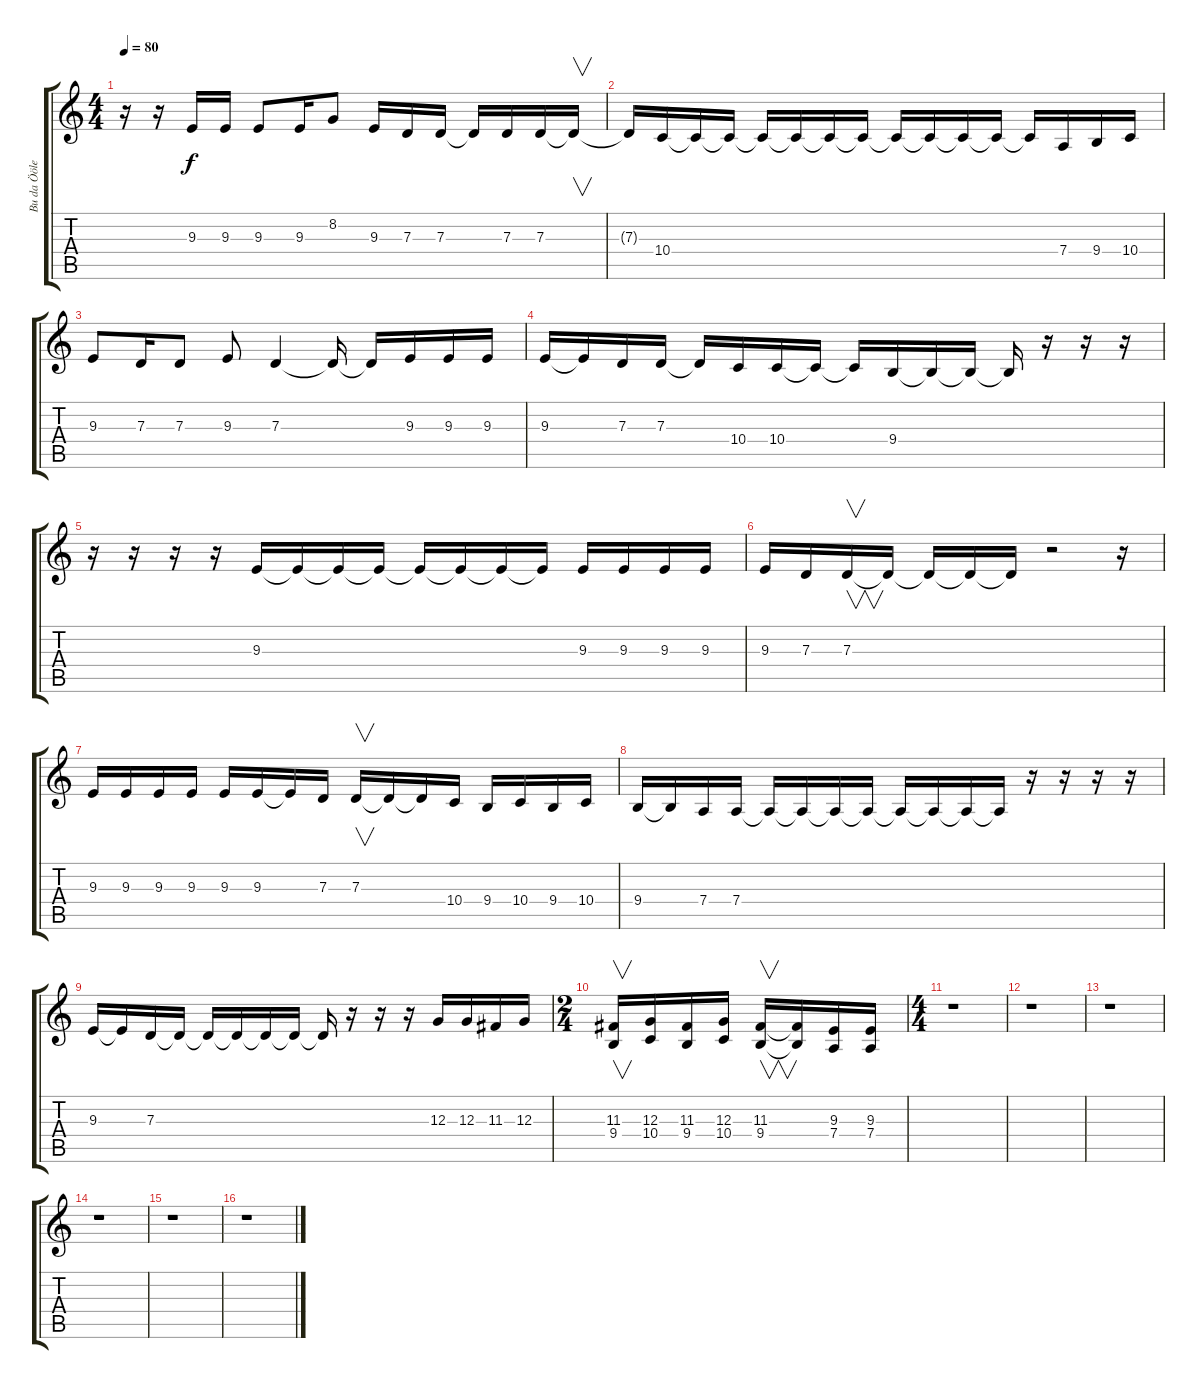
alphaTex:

\track ("Bu da Ööle :))" "Bu da Ööle") {instrument synthvoice}
\staff {score tabs}
\tuning (E4 B3 G3 D3 A2 E2) {hide}
\ts (4 4)
\tempo 80
\clef g2
\ks c
r.16{dy f} r.16 9.3.16 9.3.16 9.3.8 9.3.16 8.2.8 9.3.16 7.3.16 7.3.16 7.3{t}.16 7.3.16 7.3.16 7.3{t}.16{v} |
7.3{t}.16 10.4.16 10.4{t}.16 10.4{t}.16 10.4{t}.16 10.4{t}.16 10.4{t}.16 10.4{t}.16 10.4{t}.16 10.4{t}.16 10.4{t}.16 10.4{t}.16 10.4{t}.16 7.4.16 9.4.16 10.4.16 |
9.3.8 7.3.16 7.3.8 9.3.8 7.3.4 7.3{t}.16 7.3{t}.16 9.3.16 9.3.16 9.3.16 |
9.3.16 9.3{t}.16 7.3.16 7.3.16 7.3{t}.16 10.4.16 10.4.16 10.4{t}.16 10.4{t}.16 9.4.16 9.4{t}.16 9.4{t}.16 9.4{t}.16 r.16 r.16 r.16 |
r.16 r.16 r.16 r.16 9.3.16 9.3{t}.16 9.3{t}.16 9.3{t}.16 9.3{t}.16 9.3{t}.16 9.3{t}.16 9.3{t}.16 9.3.16 9.3.16 9.3.16 9.3.16 |
9.3.16 7.3.16 7.3.16{v} 7.3{t}.16 7.3{t}.16 7.3{t}.16 7.3{t}.16 r.2 r.16 |
9.3.16 9.3.16 9.3.16 9.3.16 9.3.16 9.3.16 9.3{t}.16 7.3.16 7.3.16{v} 7.3{t}.16 7.3{t}.16 10.4.16 9.4.16 10.4.16 9.4.16 10.4.16 |
9.4.16 9.4{t}.16 7.4.16 7.4.16 7.4{t}.16 7.4{t}.16 7.4{t}.16 7.4{t}.16 7.4{t}.16 7.4{t}.16 7.4{t}.16 7.4{t}.16 r.16 r.16 r.16 r.16 |
9.3.16 9.3{t}.16 7.3.16 7.3{t}.16 7.3{t}.16 7.3{t}.16 7.3{t}.16 7.3{t}.16 7.3{t}.16 r.16 r.16 r.16 12.3.16 12.3.16 11.3.16 12.3.16 |
\ts (2 4)
(11.3 9.4).16{v} (12.3 10.4).16 (11.3 9.4).16 (12.3 10.4).16 (11.3 9.4).16{v} (11.3{t} 9.4{t}).16 (9.3 7.4).16 (9.3 7.4).16 |
\ts (4 4)
r.1 |
r.1 |
r.1 |
r.1 |
r.1 |
r.1
